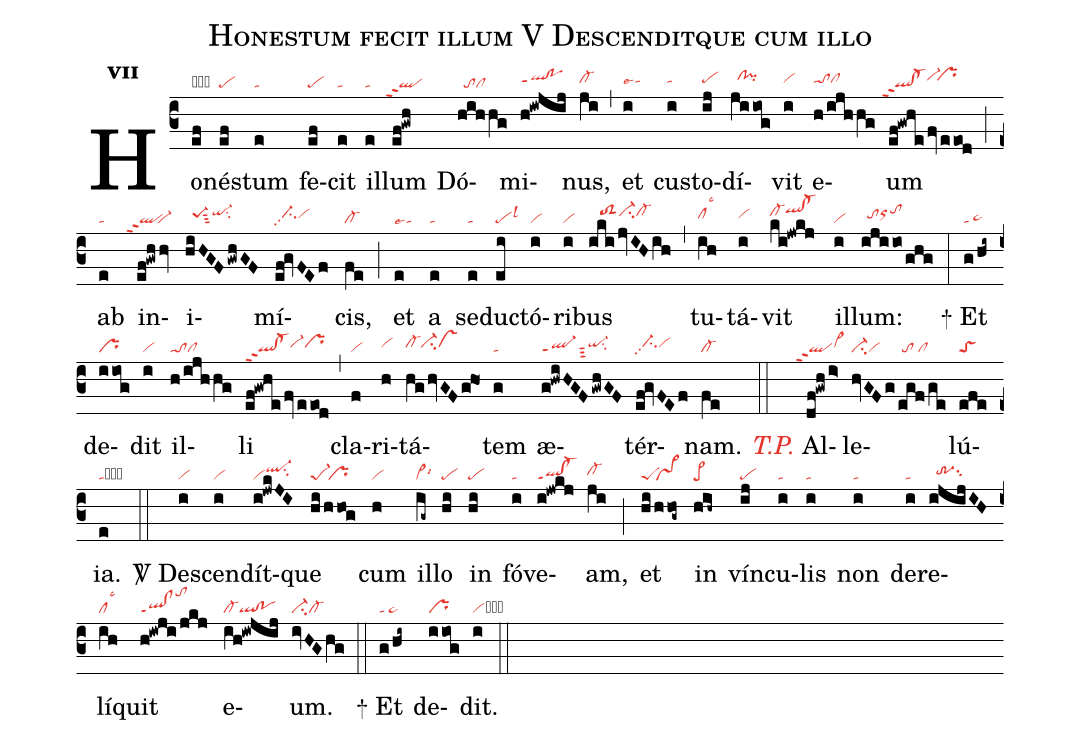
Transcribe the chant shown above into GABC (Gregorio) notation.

name:Honestum fecit illum V Descenditque cum illo;
office-part:re;
mode:7;
nabc-lines:1;
%%
initial-style: 1;
name: Honestum fecit illum;
mode: 7;
office-part: Responsorium;
annotation: Resp.;
annotation: vii;
nabc-lines:1;
%%
(c3) Ho(ef|obpe)nés(ef|pe)tum(e|ta) fe(ef|pe)cit(e|ta) il(e|ta)lum(ef!gwh|``qlppt2) Dó(hihhg|//tocl)mi(h!iwjij|qlhh!pohhppt1)nus,(ji|cl-hh) (,) et(i|tahhlse4) cus(i|tahh)to(ij|pehh)dí(jiiog|//clhi!pihi)vit(i|vihh) e(h/ijhhg|tahhtohhclhh)um(ef!gwhe/fv/eeod|``ql!cl-ppt2vi-hi`prhi) (;) ab(e|ta) in(ef!gwhhv|```qlppt2``vi-)i(hiHGF/gwhGF|//pe-1hhsut3qi-hisu2)mí(ef!gvFEf|//ci-hhpp2vihh)cis,(fe|cl-) (;) et(e|talse4) a(e|ta) se(e|ta)duc(ei|pelsl3)tó(i|vi)ri(i|vi)bus(iki/jvIHih|///toS2hici-hicl-hi) (,) tu(ih|clhhlsc3)tá(i|vihh)vit(ki!jwkj|cl-hiqlhj!cl-hj) il(i|vi)lum:(ijiio/ghg|//tohhorhitohj) (:)
<sp>+</sp> Et(g/hi~|ta/ta>hg) de(iiog|pr)dit(i|vi) il(h/ijhhg|tatocl)li(ef!gwhe/fv/eeod|ql!cl-ppt2vi-hhprhh) (,) cla(f|vi)ri(h|vihh)tá(hg/hvGFghO1|cl-hhci-hhvshh)tem(g|ta) æ(g!hwiHGF/gwhGF|ql-ppt1sut3qi-hhsu2)tér(ef!gvFEf|//ci-hhpp2vihh)nam.(fe|cl-) (::)
<c><i>T.P.</i></c> Al(df!gwh/i>|```qlppt2vi>hh)le(hvGFg|ci-vi|egf/ge|/to/cl)lú(efe|toS){ia}.(e|tacb) (::)

<sp>V/</sp> De(i|vi)scen(i|vi)dít(i!jwkJI|viql-hisu2)que(hi/hhog|pe-1`pr) cum(h|vi) il(ig~|vi>lsi6)lo(hi|pe) in(hi|pe) fó(i|ta)ve(i!jwkj|ql!cl-ppt1)am,(ji|cl-hh) (;) et(hi/hhog~|peS`vs>) in(hih~|pe>) vín(ij|pe)cu(i|ta)lis(i|ta) non(i|ta) de(i|ta)re(ijijIH|//tr-3hhsu2)lí(ih|cllsc3)quit(h!iwji/jkj|ql!clppt1tohm) e(ih!iwjij|cl-ql!po)um.(ivHGhg|ci-cl-) (::)
<sp>+</sp> Et(g/hi~|ta/ta>) de(iiog|pr)dit.(i|vicb) (::)
